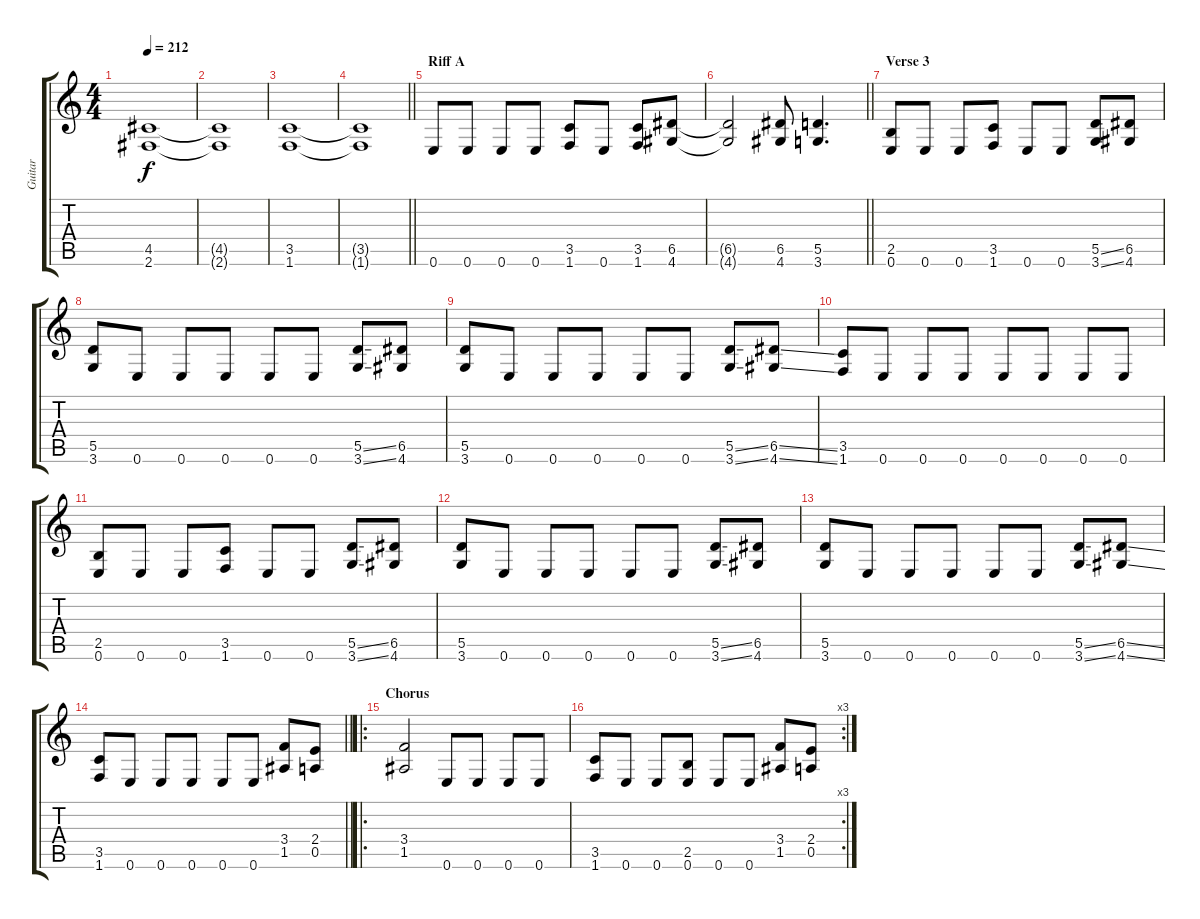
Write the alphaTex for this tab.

\track ("Guitar" "Guitar") {instrument distortionguitar}
\staff {score tabs}
\tuning (E4 B3 G3 D3 A2 E2) {hide}
\ts (4 4)
\tempo 212
\clef g2
\ks c
(4.5 2.6).1{dy f} |
(4.5{t} 2.6{t}).1 |
(3.5 1.6).1 |
\barLineRight lightlight
(3.5{t} 1.6{t}).1 |
\section ("" "Riff A")
0.6.8 0.6.8 0.6.8 0.6.8 (3.5 1.6).8 0.6.8 (3.5 1.6).8 (6.5 4.6).8 |
\barLineRight lightlight
(6.5{t} 4.6{t}).2 (6.5 4.6).8 (5.5 3.6).4{d} |
\section ("" "Verse 3")
(2.5 0.6).8 0.6.8 0.6.8 (3.5 1.6).8 0.6.8 0.6.8 (5.5{ss} 3.6{ss}).8 (6.5 4.6).8 |
(5.5 3.6).8 0.6.8 0.6.8 0.6.8 0.6.8 0.6.8 (5.5{ss} 3.6{ss}).8 (6.5 4.6).8 |
(5.5 3.6).8 0.6.8 0.6.8 0.6.8 0.6.8 0.6.8 (5.5{ss} 3.6{ss}).8 (6.5{ss} 4.6{ss}).8 |
(3.5 1.6).8 0.6.8 0.6.8 0.6.8 0.6.8 0.6.8 0.6.8 0.6.8 |
(2.5 0.6).8 0.6.8 0.6.8 (3.5 1.6).8 0.6.8 0.6.8 (5.5{ss} 3.6{ss}).8 (6.5 4.6).8 |
(5.5 3.6).8 0.6.8 0.6.8 0.6.8 0.6.8 0.6.8 (5.5{ss} 3.6{ss}).8 (6.5 4.6).8 |
(5.5 3.6).8 0.6.8 0.6.8 0.6.8 0.6.8 0.6.8 (5.5{ss} 3.6{ss}).8 (6.5{ss} 4.6{ss}).8 |
\barLineRight lightlight
(3.5 1.6).8 0.6.8 0.6.8 0.6.8 0.6.8 0.6.8 (3.4 1.5).8 (2.4 0.5).8 |
\ro
\section ("" "Chorus")
(3.4 1.5).2 0.6.8 0.6.8 0.6.8 0.6.8 |
\rc 3
(3.5 1.6).8 0.6.8 0.6.8 (2.5 0.6).8 0.6.8 0.6.8 (3.4 1.5).8 (2.4 0.5).8
